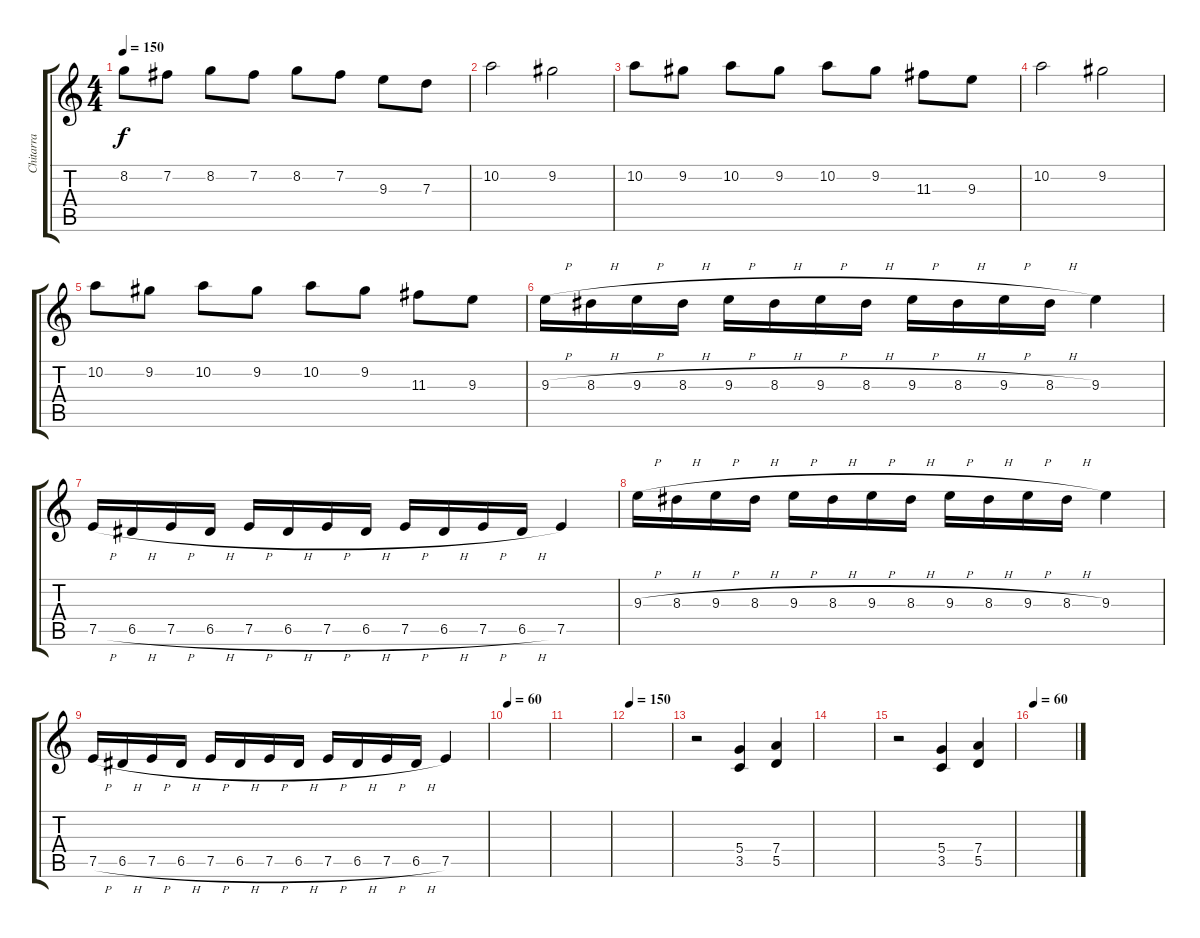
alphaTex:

\track ("Chitarra" "Chitarra") {instrument overdrivenguitar}
\staff {score tabs}
\tuning (E4 B3 G3 D3 A2 E2) {hide}
\ts (4 4)
\tempo 150
\clef g2
\ks c
8.2.8{dy f} 7.2.8 8.2.8 7.2.8 8.2.8 7.2.8 9.3.8 7.3.8 |
10.2.2 9.2.2 |
10.2.8 9.2.8 10.2.8 9.2.8 10.2.8 9.2.8 11.3.8 9.3.8 |
10.2.2 9.2.2 |
10.2.8 9.2.8 10.2.8 9.2.8 10.2.8 9.2.8 11.3.8 9.3.8 |
9.3{h}.16 8.3{h}.16 9.3{h}.16 8.3{h}.16 9.3{h}.16 8.3{h}.16 9.3{h}.16 8.3{h}.16 9.3{h}.16 8.3{h}.16 9.3{h}.16 8.3{h}.16 9.3.4 |
7.5{h}.16 6.5{h}.16 7.5{h}.16 6.5{h}.16 7.5{h}.16 6.5{h}.16 7.5{h}.16 6.5{h}.16 7.5{h}.16 6.5{h}.16 7.5{h}.16 6.5{h}.16 7.5.4 |
9.3{h}.16 8.3{h}.16 9.3{h}.16 8.3{h}.16 9.3{h}.16 8.3{h}.16 9.3{h}.16 8.3{h}.16 9.3{h}.16 8.3{h}.16 9.3{h}.16 8.3{h}.16 9.3.4 |
7.5{h}.16 6.5{h}.16 7.5{h}.16 6.5{h}.16 7.5{h}.16 6.5{h}.16 7.5{h}.16 6.5{h}.16 7.5{h}.16 6.5{h}.16 7.5{h}.16 6.5{h}.16 7.5.4 |
\tempo 60
|
|
\tempo 150
|
r.2 (5.4 3.5).4 (7.4 5.5).4 |
|
r.2 (5.4 3.5).4 (7.4 5.5).4 |
\tempo 60
